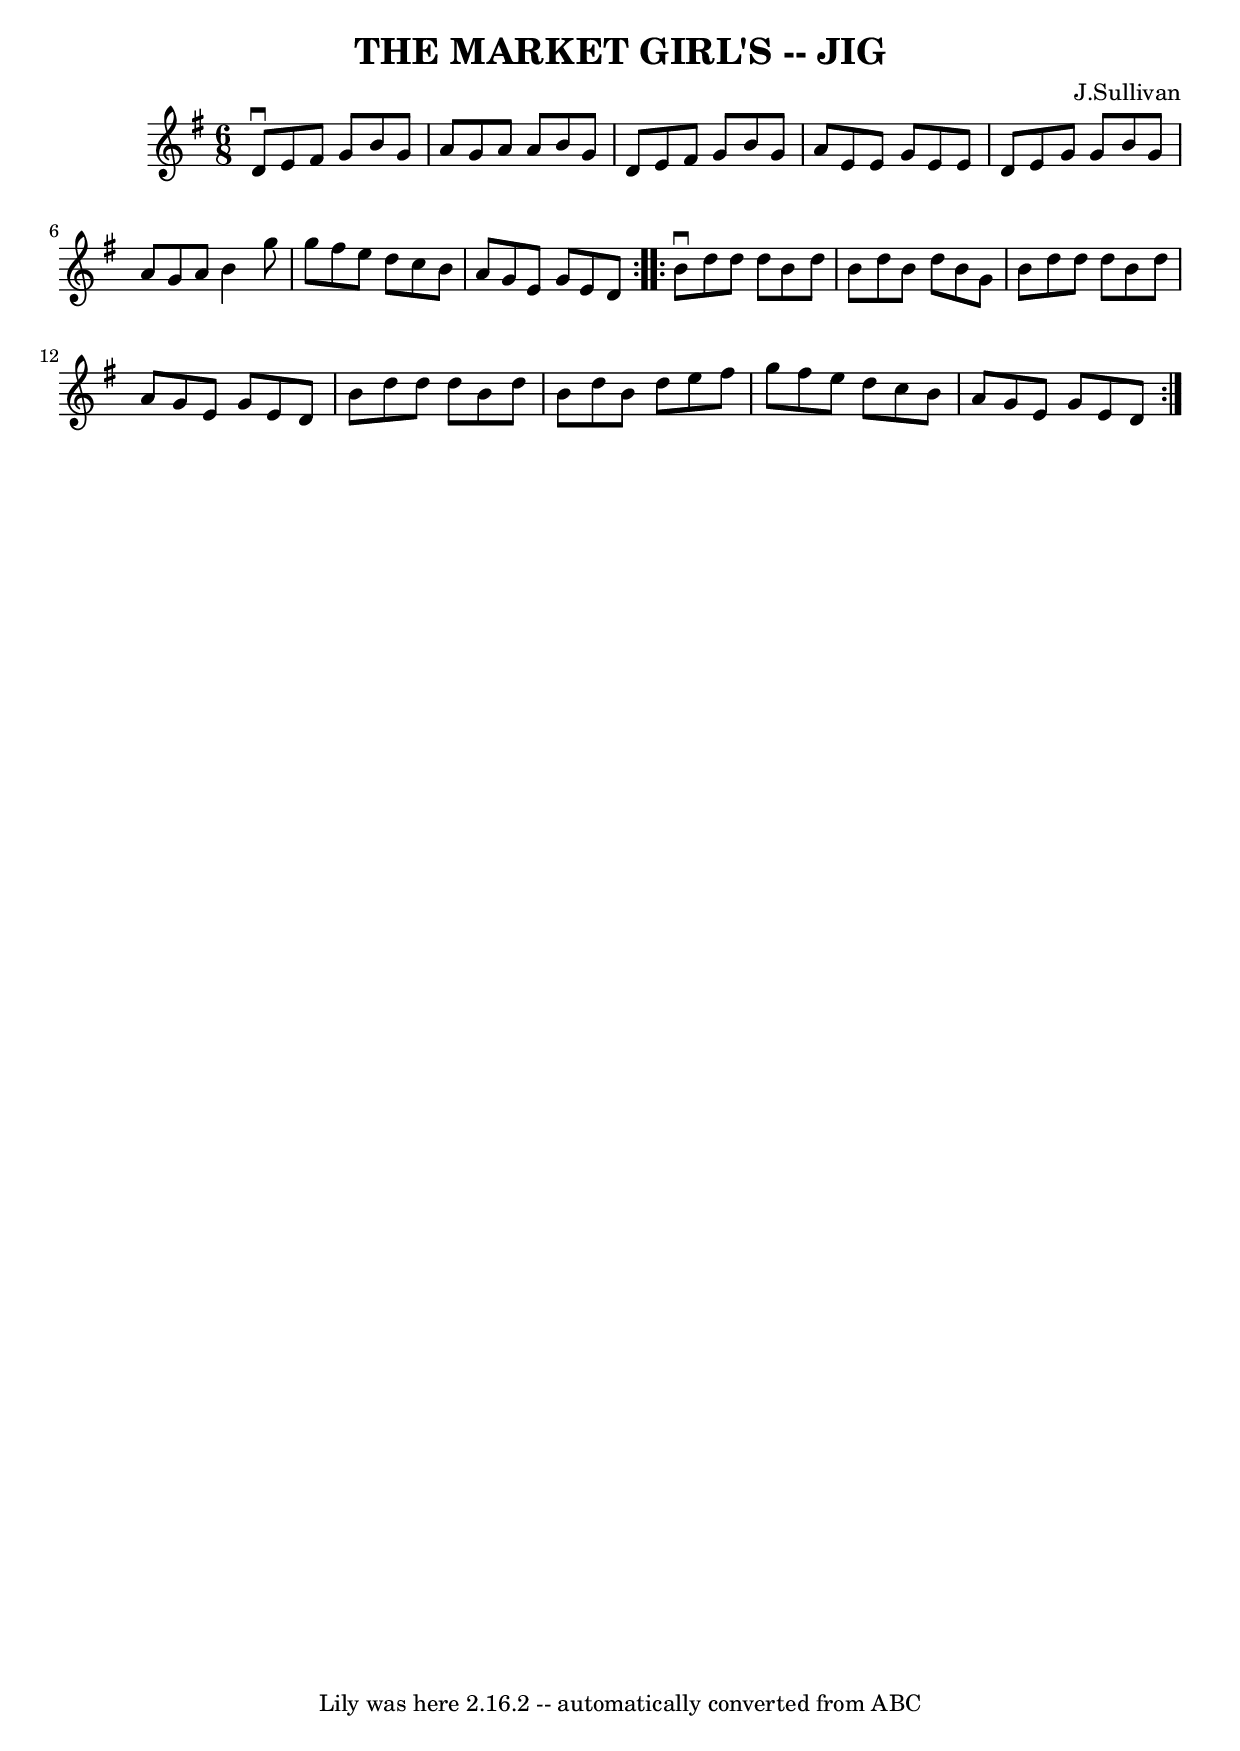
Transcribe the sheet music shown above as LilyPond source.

\version "2.16.2"
\include "Mammoth.ily"
\header {
  %% book = "Ryan's Mammoth Collection of Fiddle Tunes"
 composer = "J.Sullivan"
 crossRefNumber = "1"
 footnotes = ""
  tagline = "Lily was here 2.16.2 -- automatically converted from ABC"
  title = "THE MARKET GIRL'S -- JIG"

}
voicedefault =  {



  \repeat volta 2 {

    \time 6/8 
    \key g \major d'8^\downbow e'8 fis'8 g'8 b'8 g'8      |
 a'8 g'8 a'8 a'8 b'8 g'8    |
 d'8 e'8 fis'8 g'8 b'8 g'8     |
 a'8 e'8 e'8 g'8 e'8 e'8  |
 d'8 e'8 g'8 g'8 b'8 g'8    |
 a'8 g'8 a'8 b'4 g''8     |
 g''8 fis''8 e''8 d''8 c''8 b'8     |
 a'8 g'8 e'8 g'8 e'8 d'8    
  }     

  \repeat volta 2 { b'8^\downbow d''8 d''8 d''8 b'8 d''8      |
 b'8 d''8 b'8 d''8 b'8 g'8    |
 b'8 d''8 d''8 d''8 b'8 d''8     |
 a'8 g'8 e'8 g'8 e'8 d'8         |
 b'8 d''8 d''8 d''8 b'8 d''8    |
 b'8 d''8 b'8 d''8 e''8 fis''8     |
 g''8 fis''8 e''8 d''8 c''8 b'8     |
 a'8 g'8 e'8 g'8 e'8    
 d'8    
  }   

}

\score{
  <<

    \context Staff="default"
    {
      \voicedefault 
      
    }

  >>
  \layout {
    
  }
  \midi {
  }

}
